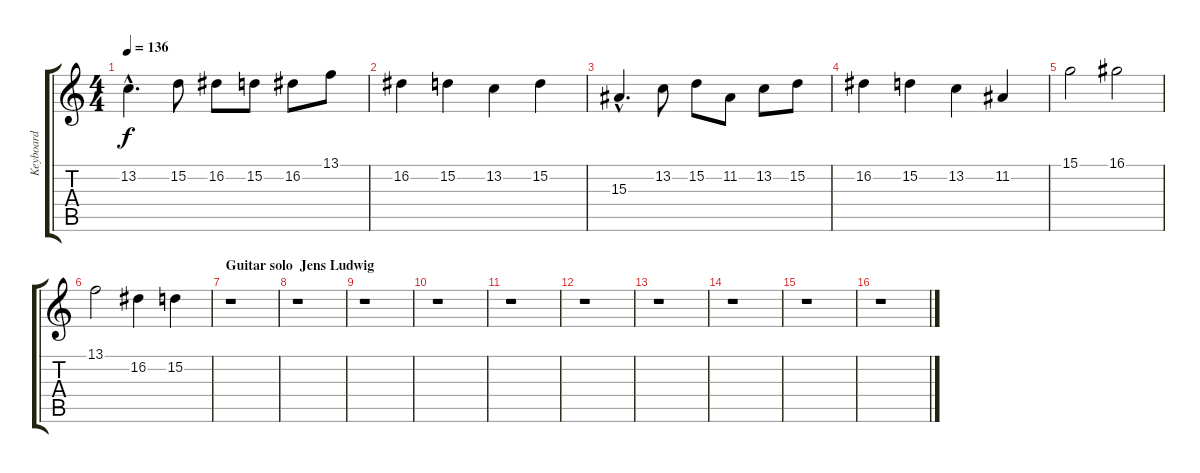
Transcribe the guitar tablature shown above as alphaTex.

\track ("Keyboard" "Keyboard") {instrument synthbrass1}
\staff {score tabs}
\tuning (E4 B3 G3 D3 A2 E2) {hide}
\ts (4 4)
\tempo 136
\clef g2
\ks c
13.2{hac}.4{d dy f} 15.2.8 16.2.8 15.2.8 16.2.8 13.1.8 |
16.2.4 15.2.4 13.2.4 15.2.4 |
15.3{hac}.4{d} 13.2.8 15.2.8 11.2.8 13.2.8 15.2.8 |
16.2.4 15.2.4 13.2.4 11.2.4 |
15.1.2 16.1.2 |
13.1.2 16.2.4 15.2.4 |
\section ("" "Guitar solo  Jens Ludwig")
r.1 |
r.1 |
r.1 |
r.1 |
r.1 |
r.1 |
r.1 |
r.1 |
r.1 |
r.1
